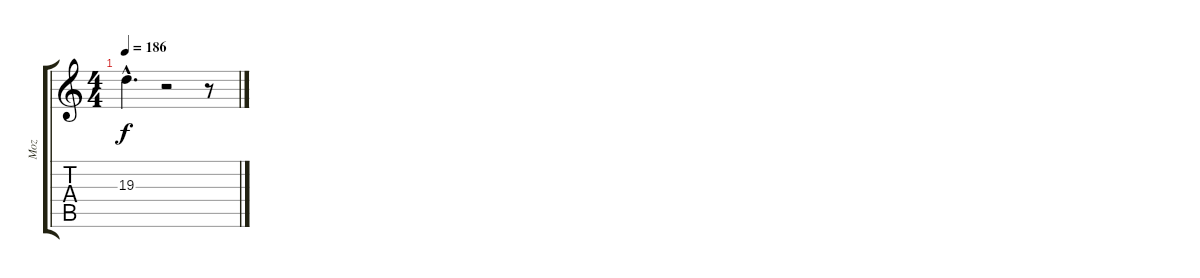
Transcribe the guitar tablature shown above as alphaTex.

\track ("Moz" "Moz") {instrument voiceoohs}
\staff {score tabs}
\tuning (E4 B3 G3 D3 A2 E2) {hide}
\ts (4 4)
\tempo 186
\clef g2
\ks c
19.3{hac t}.4{d dy f} r.2 r.8
